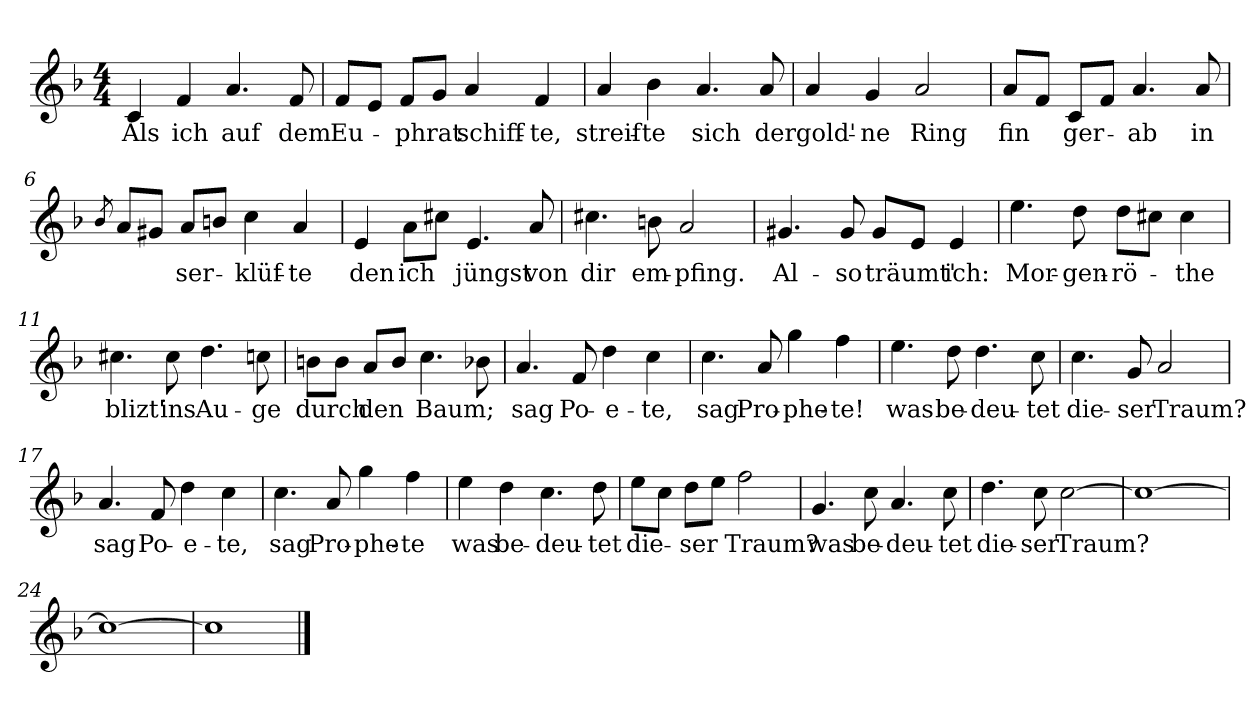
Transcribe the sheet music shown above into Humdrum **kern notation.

**kern	**text
*part1	*part1
*staff1	*staff1
*clefG2	*
*k[b-]	*
*M4/4	*
=1	=1
!	!LO:LY:b
4c/	Als
!	!LO:LY:b
4f/	ich
!	!LO:LY:b
4.a/	auf
!	!LO:LY:b
8f/	dem
=2	=2
!	!LO:LY:b
8f/L	Eu-
8e/J	.
!	!LO:LY:b
8f/L	-phrat
8g/J	.
!	!LO:LY:b
4a/	schiff-
!	!LO:LY:b
4f/	-te,
=3	=3
!	!LO:LY:b
4a/	streif-
!	!LO:LY:b
4b-\	-te
!	!LO:LY:b
4.a/	sich
!	!LO:LY:b
8a/	der
=4	=4
!	!LO:LY:b
4a/	gold'-
!	!LO:LY:b
4g/	-ne
!	!LO:LY:b
2a/	Ring
=5	=5
!	!LO:LY:b
8a/L	fin
8f/J	.
!	!LO:LY:b
8c/L	-ger-
8f/J	.
!	!LO:LY:b
4.a/	-ab
!	!LO:LY:b
8a/	-in
=6	=6
8qb-/	.
8a/L	.
8g#X/J	.
!	!LO:LY:b
8a/L	-ser-
8bn/J	.
!	!LO:LY:b
4cc\	-klüf-
!	!LO:LY:b
4a/	-te
!!LO:LB:g=z
=7	=7
!	!LO:LY:b
4e/	den
!	!LO:LY:b
8a\L	ich
8cc#X\J	.
!	!LO:LY:b
4.e/	jüngst
!	!LO:LY:b
8a/	von
=8	=8
!	!LO:LY:b
4.cc#X\	dir
!	!LO:LY:b
8bn\	em-
!	!LO:LY:b
2a/	-pfing.
=9	=9
!	!LO:LY:b
4.g#X/	Al-
!	!LO:LY:b
8g#/	-so
!	!LO:LY:b
8g#/L	träumt'
8e/J	.
!	!LO:LY:b
4e/	ich:
=10	=10
!	!LO:LY:b
4.ee\	Mor-
!	!LO:LY:b
8dd\	-gen-
!	!LO:LY:b
8dd\L	-rö-
8cc#X\J	.
!	!LO:LY:b
4cc#\	-the
=11	=11
!	!LO:LY:b
4.cc#X\	blizt'
!	!LO:LY:b
8cc#\	ins
!	!LO:LY:b
4.dd\	Au-
!	!LO:LY:b
8ccn\	-ge
=12	=12
!	!LO:LY:b
8bn\L	durch
8b\J	.
!	!LO:LY:b
8a/L	den
8b/J	.
!	!LO:LY:b
4.cc\	Baum;
8b-X\	.
!!LO:LB:g=z
=13	=13
!	!LO:LY:b
4.a/	sag
!	!LO:LY:b
8f/	Po-
!	!LO:LY:b
4dd\	-e-
!	!LO:LY:b
4cc\	-te,
=14	=14
!	!LO:LY:b
4.cc\	sag
!	!LO:LY:b
8a/	Pro-
!	!LO:LY:b
4gg\	-phe-
!	!LO:LY:b
4ff\	-te!
=15	=15
!	!LO:LY:b
4.ee\	was
!	!LO:LY:b
8dd\	be-
!	!LO:LY:b
4.dd\	-deu-
!	!LO:LY:b
8cc\	-tet
=16	=16
!	!LO:LY:b
4.cc\	die-
!	!LO:LY:b
8g/	-ser
!	!LO:LY:b
2a/	Traum?
=17	=17
!	!LO:LY:b
4.a/	sag
!	!LO:LY:b
8f/	Po-
!	!LO:LY:b
4dd\	-e-
!	!LO:LY:b
4cc\	-te,
=18	=18
!	!LO:LY:b
4.cc\	sag
!	!LO:LY:b
8a/	Pro-
!	!LO:LY:b
4gg\	-phe-
!	!LO:LY:b
4ff\	-te
=19	=19
!	!LO:LY:b
4ee\	was
!	!LO:LY:b
4dd\	be-
!	!LO:LY:b
4.cc\	-deu-
!	!LO:LY:b
8dd\	-tet
!!LO:LB:g=z
=20	=20
!	!LO:LY:b
8ee\L	die-
8cc\J	.
!	!LO:LY:b
8dd\L	-ser
8ee\J	.
!	!LO:LY:b
2ff\	Traum?
=21	=21
!	!LO:LY:b
4.g/	was
!	!LO:LY:b
8cc\	be-
!	!LO:LY:b
4.a/	-deu-
!	!LO:LY:b
8cc\	-tet
=22	=22
!	!LO:LY:b
4.dd\	die-
!	!LO:LY:b
8cc\	-ser
!	!LO:LY:b
[2cc\	Traum?
=23	=23
1cc_	.
=24	=24
1cc_	.
=25	=25
1cc]	.
==	==
*-	*-
